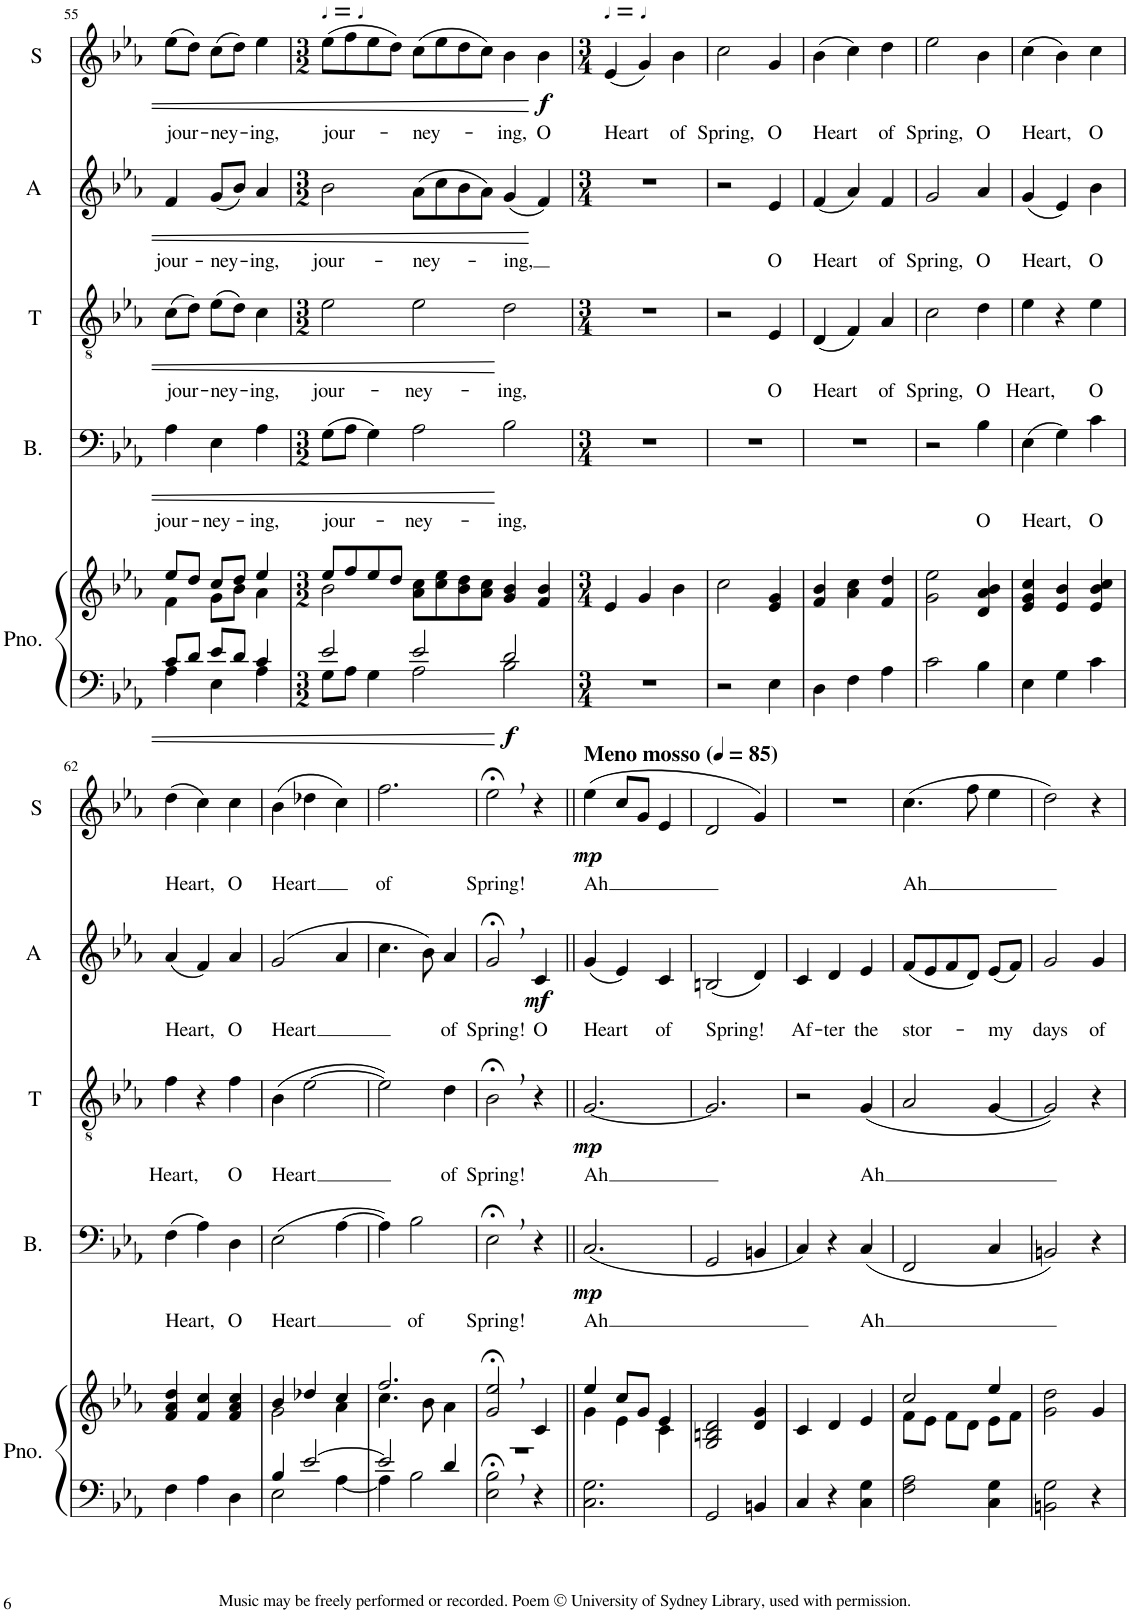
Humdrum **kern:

**kern	**kern	**dynam	**kern	**text	**dynam	**kern	**text	**dynam	**kern	**text	**dynam	**kern	**text	**dynam
*part5	*part5	*part5	*part4	*part4	*part4	*part3	*part3	*part3	*part2	*part2	*part2	*part1	*part1	*part1
*staff6	*staff5	*staff5/6	*staff4	*staff4	*staff4	*staff3	*staff3	*staff3	*staff2	*staff2	*staff2	*staff1	*staff1	*staff1
*I"Piano (ad lib.)	*	*	*I"Bass	*	*	*I"Tenor	*	*	*I"Alto	*	*	*I"Soprano	*	*
*I'Pno.	*	*	*I'B.	*	*	*I'T	*	*	*I'A	*	*	*I'S	*	*
!!LO:PB:g=z
*clefF4	*clefG2	*	*clefF4	*	*	*clefGv2	*	*	*clefG2	*	*	*clefG2	*	*
*	*	*	*	*	*	*	*	*	*Trd4c7	*	*	*	*	*
*k[b-e-a-]	*k[b-e-a-]	*	*k[b-e-a-]	*	*	*k[b-e-a-]	*	*	*k[b-e-a-]	*	*	*k[b-e-a-]	*	*
*M3/4	*M3/4	*	*M3/4	*	*	*M3/4	*	*	*M3/4	*	*	*M3/4	*	*
=55	=55	=55	=55	=55	=55	=55	=55	=55	=55	=55	=55	=55	=55	=55
*^	*^	*	*	*	*	*	*	*	*	*	*	*	*	*
!	!	!	!	!	!	!LO:LY:b	!	!	!LO:LY:b	!	!	!LO:LY:b	!	!	!LO:LY:b	!
8c/L	4A-\	8ee-/L	4f\	.	4A-\	jour-	.	(8c\L	jour-	.	4f/	jour-	.	(8ee-\L	jour-	.
8d/J	.	8dd/J	.	.	.	.	.	8d\J)	.	.	.	.	.	8dd\J)	.	.
!	!	!	!	!	!	!LO:LY:b	!	!	!LO:LY:b	!	!	!LO:LY:b	!	!	!LO:LY:b	!
8e-/L	4E-\	8cc/L	8g\L	.	4E-\	-ney-	.	(8e-\L	-ney-	.	(8g/L	-ney-	.	(8cc\L	-ney-	.
8d/J	.	8dd/J	8b-\J	.	.	.	.	8d\J)	.	.	8b-/J)	.	.	8dd\J)	.	.
!	!	!	!	!	!	!LO:LY:b	!	!	!LO:LY:b	!	!	!LO:LY:b	!	!	!LO:LY:b	!
4c/	4A-\	4ee-/	4a-\	.	4A-\	-ing,	.	4c\	-ing,	.	4a-/	-ing,	.	4ee-\	-ing,	.
=56	=56	=56	=56	=56	=56	=56	=56	=56	=56	=56	=56	=56	=56	=56	=56	=56
*M3/2	*	*M3/2	*	*	*M3/2	*	*	*M3/2	*	*	*M3/2	*	*	*M3/2	*	*
!	!	!	!	!	!	!LO:LY:b	!	!	!LO:LY:b	!	!	!LO:LY:b	!	!	!LO:LY:b	!
2e-/	8G\L	8ee-/L	2b-\	.	(8G\L	jour-	.	2e-\	jour-	.	2b-\	jour-	.	(8ee-\L	jour-	.
.	8A-\J	8ff/	.	.	8A-\J	.	.	.	.	.	.	.	.	8ff\	.	.
.	4G\	8ee-/	.	.	4G\)	.	.	.	.	.	.	.	.	8ee-\	.	.
.	.	8dd/J	.	.	.	.	.	.	.	.	.	.	.	8dd\J)	.	.
!	!	!	!	!	!	!LO:LY:b	!	!	!LO:LY:b	!	!	!LO:LY:b	!	!	!LO:LY:b	!
2e-/	2A-\	8a-\ 8cc\L	1ryy	.	2A-\	-ney-	.	2e-\	-ney-	.	(8a-\L	-ney-	.	(8cc\L	-ney-	.
.	.	8cc\ 8ee-\	.	.	.	.	.	.	.	.	8cc\	.	.	8ee-\	.	.
.	.	8b-\ 8dd\	.	.	.	.	.	.	.	.	8b-\	.	.	8dd\	.	.
.	.	8a-\ 8cc\J	.	.	.	.	.	.	.	.	8a-\J)	.	.	8cc\J)	.	.
!	!	!	!	!LO:DY:b=2	!	!LO:LY:b	!	!	!LO:LY:b	!	!	!LO:LY:b	!	!	!LO:LY:b	!
2d/	2B-\	4g/ 4b-/	.	f	2B-\	-ing,	.	2d\	-ing,	.	(4g/	-ing,	.	4b-\	-ing,	.
!	!	!	!	!	!	!	!	!	!	!	!	!	!	!	!LO:LY:b	!LO:DY:b
.	.	4f/ 4b-/	.	.	.	.	.	.	.	.	4f/)	.	.	4b-\	O	f
*v	*v	*	*	*	*	*	*	*	*	*	*	*	*	*	*	*
*	*v	*v	*	*	*	*	*	*	*	*	*	*	*	*	*
=57	=57	=57	=57	=57	=57	=57	=57	=57	=57	=57	=57	=57	=57	=57
*M3/4	*M3/4	*	*M3/4	*	*	*M3/4	*	*	*M3/4	*	*	*M3/4	*	*
!	!	!	!	!	!	!	!	!	!	!	!	!	!LO:LY:b	!
2.r	4e-/	.	2.r	.	.	2.r	.	.	2.r	.	.	(4e-/	Heart	.
.	4g/	.	.	.	.	.	.	.	.	.	.	4g/)	.	.
!	!	!	!	!	!	!	!	!	!	!	!	!	!LO:LY:b	!
.	4b-\	.	.	.	.	.	.	.	.	.	.	4b-\	of	.
=58	=58	=58	=58	=58	=58	=58	=58	=58	=58	=58	=58	=58	=58	=58
!	!	!	!	!	!	!	!	!	!	!	!	!	!LO:LY:b	!
2r	2cc\	.	2.r	.	.	2r	.	.	2r	.	.	2cc\	Spring,	.
!	!	!	!	!	!	!	!LO:LY:b	!	!	!LO:LY:b	!	!	!LO:LY:b	!
4E-\	4e-/ 4g/	.	.	.	.	4E-/	O	.	4e-/	O	.	4g/	O	.
=59	=59	=59	=59	=59	=59	=59	=59	=59	=59	=59	=59	=59	=59	=59
!	!	!	!	!	!	!	!LO:LY:b	!	!	!LO:LY:b	!	!	!LO:LY:b	!
4D\	4f/ 4b-/	.	2.r	.	.	(4D/	Heart	.	(4f/	Heart	.	(4b-\	Heart	.
4F\	4a-\ 4cc\	.	.	.	.	4F/)	.	.	4a-/)	.	.	4cc\)	.	.
!	!	!	!	!	!	!	!LO:LY:b	!	!	!LO:LY:b	!	!	!LO:LY:b	!
4A-\	4f/ 4dd/	.	.	.	.	4A-/	of	.	4f/	of	.	4dd\	of	.
=60	=60	=60	=60	=60	=60	=60	=60	=60	=60	=60	=60	=60	=60	=60
!	!	!	!	!	!	!	!LO:LY:b	!	!	!LO:LY:b	!	!	!LO:LY:b	!
2c\	2g\ 2ee-\	.	2r	.	.	2c\	Spring,	.	2g/	Spring,	.	2ee-\	Spring,	.
!	!	!	!	!LO:LY:b	!	!	!LO:LY:b	!	!	!LO:LY:b	!	!	!LO:LY:b	!
4B-\	4d/ 4a-/ 4b-/	.	4B-\	O	.	4d\	O	.	4a-/	O	.	4b-\	O	.
=61	=61	=61	=61	=61	=61	=61	=61	=61	=61	=61	=61	=61	=61	=61
!	!	!	!	!LO:LY:b	!	!	!LO:LY:b	!	!	!LO:LY:b	!	!	!LO:LY:b	!
4E-\	4e-/ 4g/ 4cc/	.	(4E-\	Heart,	.	4e-\	Heart,	.	(4g/	Heart,	.	(4cc\	Heart,	.
4G\	4e-/ 4b-/	.	4G\)	.	.	4r	.	.	4e-/)	.	.	4b-\)	.	.
!	!	!	!	!LO:LY:b	!	!	!LO:LY:b	!	!	!LO:LY:b	!	!	!LO:LY:b	!
4c\	4e-/ 4b-/ 4cc/	.	4c\	O	.	4e-\	O	.	4b-\	O	.	4cc\	O	.
!!LO:LB:g=z
=62	=62	=62	=62	=62	=62	=62	=62	=62	=62	=62	=62	=62	=62	=62
!	!	!	!	!LO:LY:b	!	!	!LO:LY:b	!	!	!LO:LY:b	!	!	!LO:LY:b	!
4F\	4f/ 4a-/ 4dd/	.	(4F\	Heart,	.	4f\	Heart,	.	(4a-/	Heart,	.	(4dd\	Heart,	.
4A-\	4f/ 4cc/	.	4A-\)	.	.	4r	.	.	4f/)	.	.	4cc\)	.	.
!	!	!	!	!LO:LY:b	!	!	!LO:LY:b	!	!	!LO:LY:b	!	!	!LO:LY:b	!
4D\	4f/ 4a-/ 4cc/	.	4D\	O	.	4f\	O	.	4a-/	O	.	4cc\	O	.
=63	=63	=63	=63	=63	=63	=63	=63	=63	=63	=63	=63	=63	=63	=63
*^	*^	*	*	*	*	*	*	*	*	*	*	*	*	*
!	!	!	!	!	!	!LO:LY:b	!	!	!LO:LY:b	!	!	!LO:LY:b	!	!	!LO:LY:b	!
4B-/	2E-\	4b-/	2g\	.	(2E-\	Heart	.	(4B-\	Heart	.	(2g/	Heart	.	(4b-\	Heart	.
[2e-/	.	4dd-X/	.	.	.	.	.	[2e-\	.	.	.	.	.	4dd-X\	.	.
.	[4A-\	4cc/	4a-\	.	[4A-\	.	.	.	.	.	4a-/	.	.	4cc\)	.	.
=64	=64	=64	=64	=64	=64	=64	=64	=64	=64	=64	=64	=64	=64	=64	=64	=64
!	!	!	!	!	!	!	!	!	!	!	!	!	!	!	!LO:LY:b	!
2e-/]	4A-\]	2.ff/	4.cc\	.	4A-\])	.	.	2e-\])	.	.	4.cc\	.	.	2.ff\	of	.
!	!	!	!	!	!	!LO:LY:b	!	!	!	!	!	!	!	!	!	!
.	2B-\	.	.	.	2B-\	of	.	.	.	.	.	.	.	.	.	.
.	.	.	8b-\	.	.	.	.	.	.	.	8b-\)	.	.	.	.	.
!	!	!	!	!	!	!	!	!	!LO:LY:b	!	!	!LO:LY:b	!	!	!	!
4d/	.	.	4a-\	.	.	.	.	4d\	of	.	4a-/	of	.	.	.	.
*v	*v	*	*	*	*	*	*	*	*	*	*	*	*	*	*	*
=65	=65	=65	=65	=65	=65	=65	=65	=65	=65	=65	=65	=65	=65	=65	=65
!	!	!	!	!	!LO:LY:b	!	!	!LO:LY:b	!	!	!LO:LY:b	!	!	!LO:LY:b	!
2E-\;<, 2B-\;<,	2g/;<, 2ee-/;<,	2.r	.	2E-;<,\	Spring!	.	2B-;<,\	Spring!	.	2g;<,/	Spring!	.	2ee-;<,\	Spring!	.
!	!	!	!	!	!	!	!	!	!	!	!LO:LY:b	!LO:DY:b	!	!	!
4r	4c/	.	.	4r	.	.	4r	.	.	4c/	O	mf	4r	.	.
=66||	=66||	=66||	=66||	=66||	=66||	=66||	=66||	=66||	=66||	=66||	=66||	=66||	=66||	=66||	=66||
*	*	*	*	*	*	*	*	*	*	*	*	*	*MM85	*	*
!	!	!	!	!	!	!	!	!	!	!	!	!	!LO:TX:a:B:t=Meno mosso	!	!
!	!	!	!	!	!LO:LY:b	!LO:DY:b	!	!LO:LY:b	!LO:DY:b	!	!LO:LY:b	!	!	!LO:LY:b	!LO:DY:b
2.C\ 2.G\	4ee-/	4g\	.	(2.C/	Ah	mp	[2.G/	Ah	mp	(4g/	Heart	.	(4ee-\	Ah	mp
.	8cc/L	4e-\	.	.	.	.	.	.	.	4e-/)	.	.	8cc/L	.	.
.	8g/J	.	.	.	.	.	.	.	.	.	.	.	8g/J	.	.
!	!	!	!	!	!	!	!	!	!	!	!LO:LY:b	!	!	!	!
.	4e-/	4c\	.	.	.	.	.	.	.	4c/	of	.	4e-/	.	.
=67	=67	=67	=67	=67	=67	=67	=67	=67	=67	=67	=67	=67	=67	=67	=67
!	!	!	!	!	!	!	!	!	!	!	!LO:LY:b	!	!	!	!
*	*v	*v	*	*	*	*	*	*	*	*	*	*	*	*	*
2GG/	2G/ 2Bn/ 2d/	.	2GG/	.	.	2.G/]	.	.	(2Bn/	Spring!	.	2d/	.	.
4BBn/	4d/ 4g/	.	4BBn/	.	.	.	.	.	4d/)	.	.	4g/)	.	.
=68	=68	=68	=68	=68	=68	=68	=68	=68	=68	=68	=68	=68	=68	=68
!	!	!	!	!	!	!	!	!	!	!LO:LY:b	!	!	!	!
4C/	4c/	.	4C/)	.	.	2r	.	.	4c/	Af-	.	2.r	.	.
!	!	!	!	!	!	!	!	!	!	!LO:LY:b	!	!	!	!
4r	4d/	.	4r	.	.	.	.	.	4d/	-ter	.	.	.	.
!	!	!	!	!LO:LY:b	!	!	!LO:LY:b	!	!	!LO:LY:b	!	!	!	!
4C\ 4G\	4e-/	.	(4C/	Ah	.	(4G/	Ah	.	4e-/	the	.	.	.	.
=69	=69	=69	=69	=69	=69	=69	=69	=69	=69	=69	=69	=69	=69	=69
*	*^	*	*	*	*	*	*	*	*	*	*	*	*	*
!	!	!	!	!	!	!	!	!	!	!	!LO:LY:b	!	!	!LO:LY:b	!
2F\ 2A-\	2cc/	8f\L	.	2FF/	.	.	2A-/	.	.	(8f/L	stor-	.	(4.cc\	Ah	.
.	.	8e-\J	.	.	.	.	.	.	.	8e-/	.	.	.	.	.
.	.	8f\L	.	.	.	.	.	.	.	8f/	.	.	.	.	.
.	.	8d\J	.	.	.	.	.	.	.	8d/J)	.	.	8ff\	.	.
!	!	!	!	!	!	!	!	!	!	!	!LO:LY:b	!	!	!	!
4C\ 4G\	4ee-/	8e-\L	.	4C/	.	.	[4G/	.	.	(8e-/L	-my	.	4ee-\	.	.
.	.	8f\J	.	.	.	.	.	.	.	8f/J)	.	.	.	.	.
=70	=70	=70	=70	=70	=70	=70	=70	=70	=70	=70	=70	=70	=70	=70	=70
!	!	!	!	!	!	!	!	!	!	!	!LO:LY:b	!	!	!	!
*	*v	*v	*	*	*	*	*	*	*	*	*	*	*	*	*
2BBn\ 2G\	2g\ 2dd\	.	2BBn/)	.	.	2G/])	.	.	2g/	days	.	2dd\)	.	.
!	!	!	!	!	!	!	!	!	!	!LO:LY:b	!	!	!	!
4r	4g/	.	4r	.	.	4r	.	.	4g/	of	.	4r	.	.
=	=	=	=	=	=	=	=	=	=	=	=	=	=	=
*-	*-	*-	*-	*-	*-	*-	*-	*-	*-	*-	*-	*-	*-	*-
